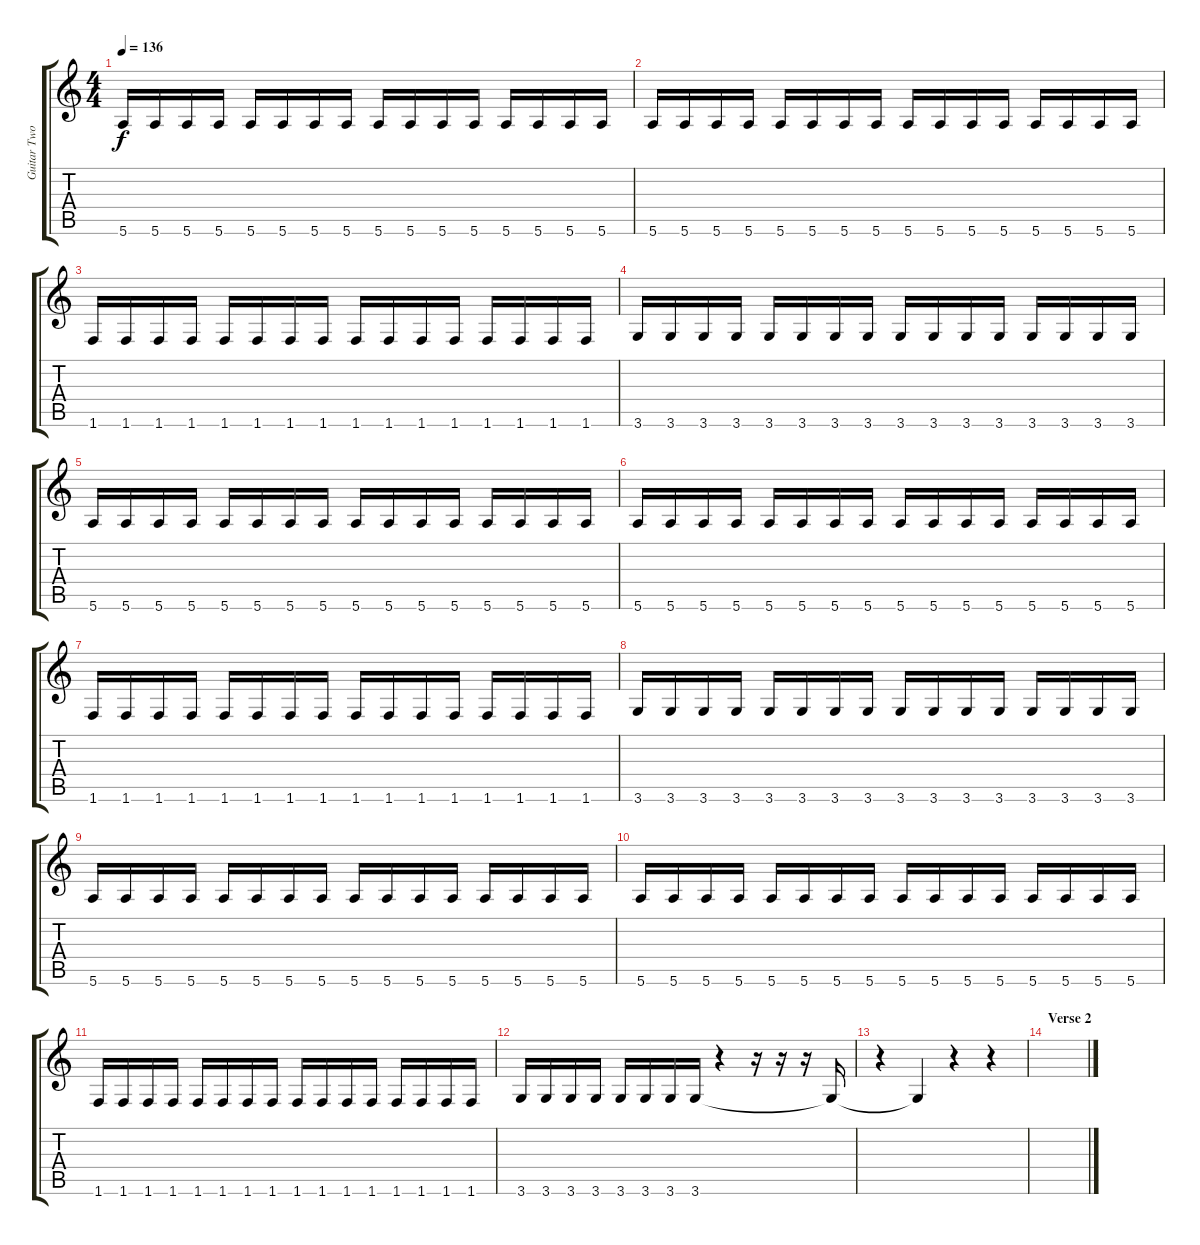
\track ("Guitar Two" "Guitar Two") {instrument overdrivenguitar}
\staff {score tabs}
\tuning (E4 B3 G3 D3 A2 E2) {hide}
\ts (4 4)
\tempo 136
\clef g2
\ks c
5.6.16{dy f} 5.6.16 5.6.16 5.6.16 5.6.16 5.6.16 5.6.16 5.6.16 5.6.16 5.6.16 5.6.16 5.6.16 5.6.16 5.6.16 5.6.16 5.6.16 |
5.6.16 5.6.16 5.6.16 5.6.16 5.6.16 5.6.16 5.6.16 5.6.16 5.6.16 5.6.16 5.6.16 5.6.16 5.6.16 5.6.16 5.6.16 5.6.16 |
1.6.16 1.6.16 1.6.16 1.6.16 1.6.16 1.6.16 1.6.16 1.6.16 1.6.16 1.6.16 1.6.16 1.6.16 1.6.16 1.6.16 1.6.16 1.6.16 |
3.6.16 3.6.16 3.6.16 3.6.16 3.6.16 3.6.16 3.6.16 3.6.16 3.6.16 3.6.16 3.6.16 3.6.16 3.6.16 3.6.16 3.6.16 3.6.16 |
5.6.16 5.6.16 5.6.16 5.6.16 5.6.16 5.6.16 5.6.16 5.6.16 5.6.16 5.6.16 5.6.16 5.6.16 5.6.16 5.6.16 5.6.16 5.6.16 |
5.6.16 5.6.16 5.6.16 5.6.16 5.6.16 5.6.16 5.6.16 5.6.16 5.6.16 5.6.16 5.6.16 5.6.16 5.6.16 5.6.16 5.6.16 5.6.16 |
1.6.16 1.6.16 1.6.16 1.6.16 1.6.16 1.6.16 1.6.16 1.6.16 1.6.16 1.6.16 1.6.16 1.6.16 1.6.16 1.6.16 1.6.16 1.6.16 |
3.6.16 3.6.16 3.6.16 3.6.16 3.6.16 3.6.16 3.6.16 3.6.16 3.6.16 3.6.16 3.6.16 3.6.16 3.6.16 3.6.16 3.6.16 3.6.16 |
5.6.16 5.6.16 5.6.16 5.6.16 5.6.16 5.6.16 5.6.16 5.6.16 5.6.16 5.6.16 5.6.16 5.6.16 5.6.16 5.6.16 5.6.16 5.6.16 |
5.6.16 5.6.16 5.6.16 5.6.16 5.6.16 5.6.16 5.6.16 5.6.16 5.6.16 5.6.16 5.6.16 5.6.16 5.6.16 5.6.16 5.6.16 5.6.16 |
1.6.16 1.6.16 1.6.16 1.6.16 1.6.16 1.6.16 1.6.16 1.6.16 1.6.16 1.6.16 1.6.16 1.6.16 1.6.16 1.6.16 1.6.16 1.6.16 |
3.6.16 3.6.16 3.6.16 3.6.16 3.6.16 3.6.16 3.6.16 3.6.16 r.4 r.16 r.16 r.16 3.6{t}.16 |
r.4 3.6{t}.4 r.4 r.4 |
\section ("" "Verse 2")
